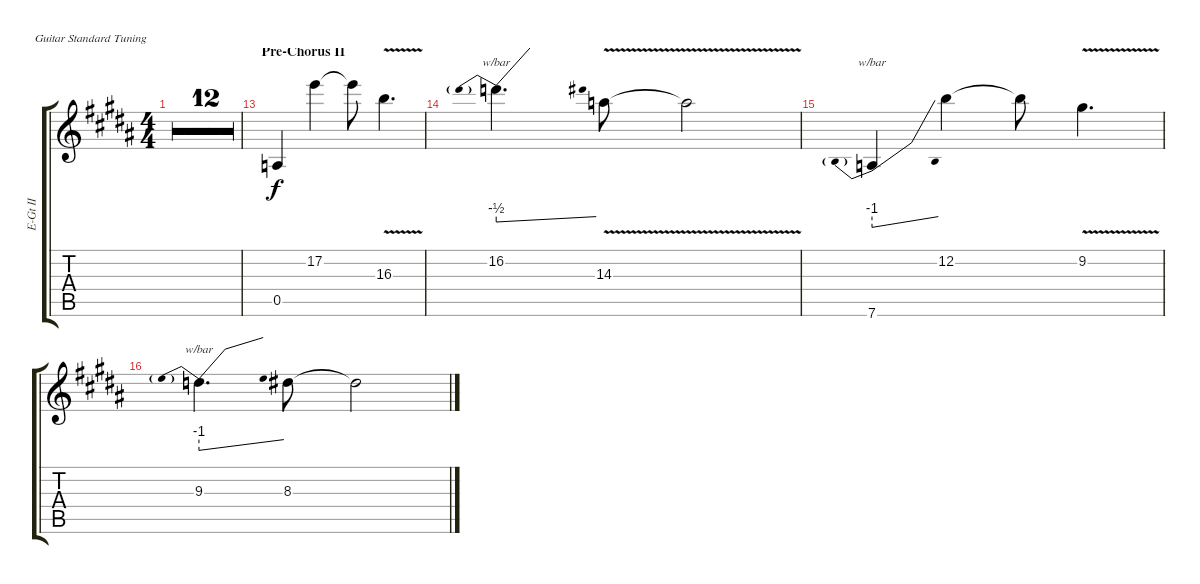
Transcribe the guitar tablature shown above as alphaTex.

\defaultSystemsLayout 4
\bracketExtendMode groupsimilarinstruments
\otherSystemsTrackNameOrientation horizontal
\track ("Rhythm Guitar II" "E-Gt II") {multiBarRest instrument distortionguitar}
\staff {score tabs}
\tuning (E4 B3 G3 D3 A2 E2)
\ts (4 4)
\tempo 145
\clef g2
\ks b
r.1{dy f} |
r.1 |
r.1 |
r.1 |
r.1 |
r.1 |
r.1 |
r.1 |
r.1 |
r.1 |
r.1 |
r.1 |
\section ("" "Pre-Chorus II")
0.5{acc forcenatural}.4 17.2{acc forcenatural}.4 17.2{t acc forcenatural}.8 16.3{v acc forcenatural}.4{d} |
16.2{acc #}.4{d tbe (predivedive default 0 -2 16.2 0)} 14.3{v acc forcenatural}.8 14.3{v t acc forcenatural}.2 |
7.6{acc forcenatural}.4{tbe (predivedive default 0 -4 16.8 0)} 12.2{acc forcenatural}.4 12.2{t acc forcenatural}.8 9.2{v acc #}.4{d} |
9.3{acc forcenatural}.4{d tbe (predivedive default 0 -4 13.799999999999999 0)} 8.3{acc #}.8 8.3{t acc #}.2
